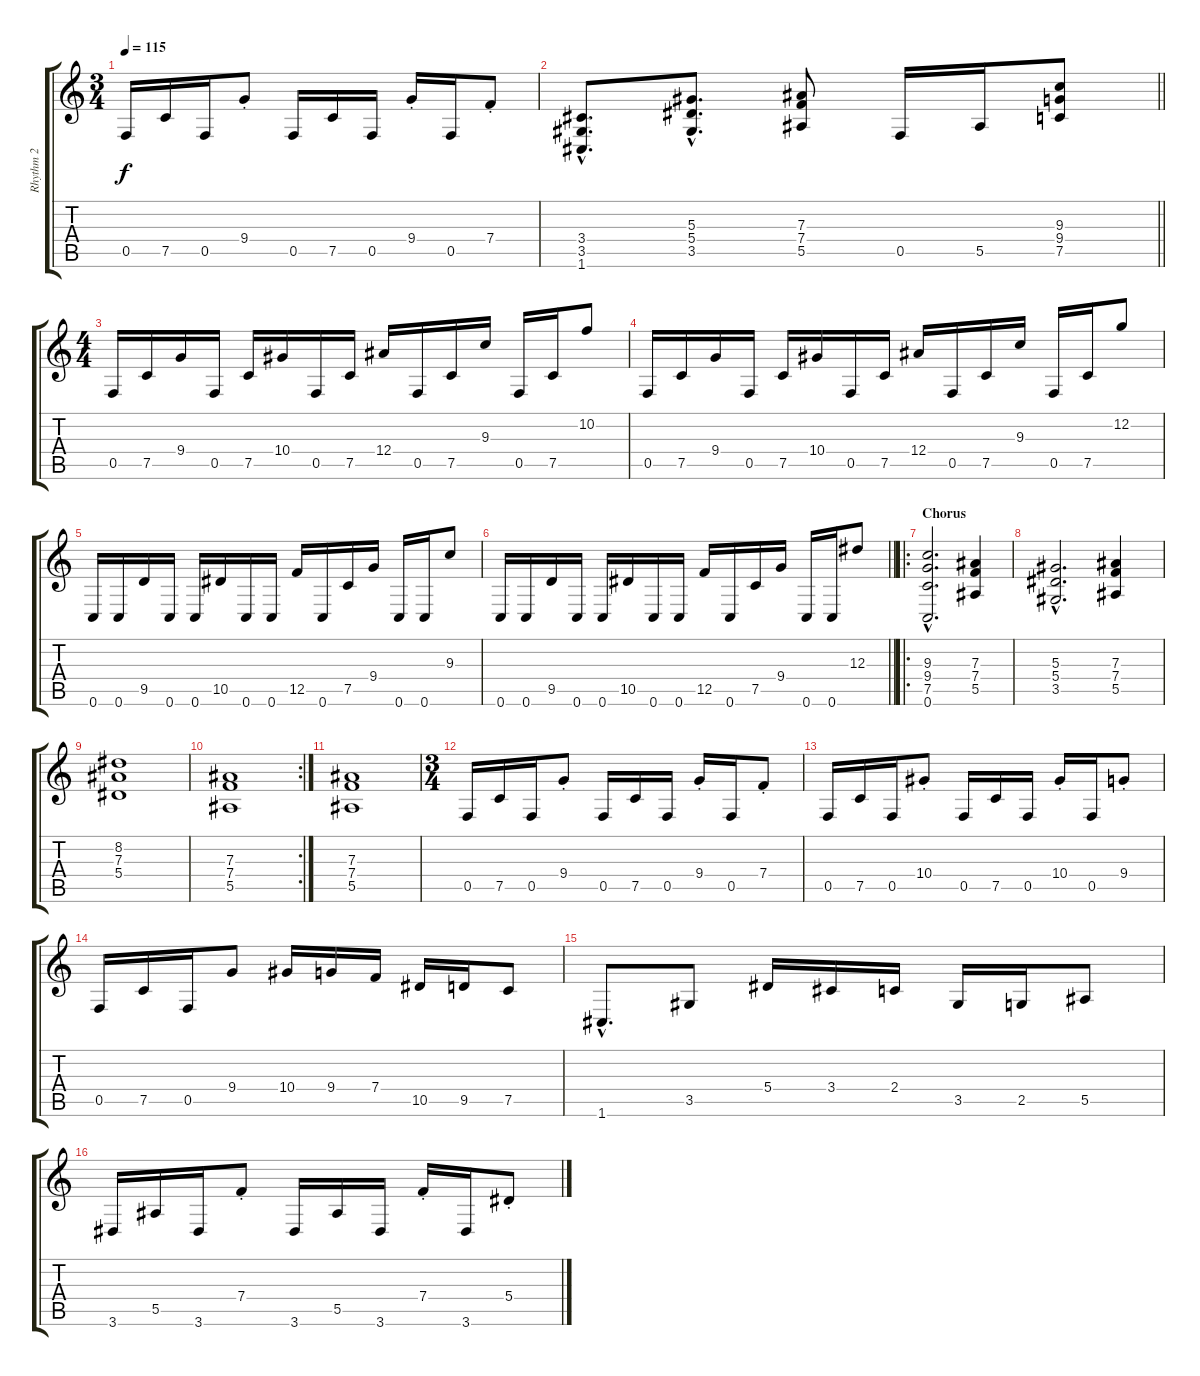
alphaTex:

\track ("Rhythm 2" "Rhythm 2") {instrument distortionguitar}
\staff {score tabs}
\tuning (C4 G3 Eb3 Bb2 F2 C2) {hide}
\ts (3 4)
\tempo 115
\clef g2
\ks c
0.5.16{dy f} 7.5.16 0.5.16 9.4{st}.8 0.5.16 7.5.16 0.5.16 9.4{st}.16 0.5.16 7.4{st}.8 |
\barLineRight lightlight
(3.4{hac} 3.5{hac} 1.6{hac}).8{d} (5.3{hac} 5.4{hac} 3.5{hac}).8{d} (7.3 7.4 5.5).8 0.5.16 5.5.16 (9.3 9.4 7.5).8 |
\ts (4 4)
0.5.16 7.5.16 9.4.16 0.5.16 7.5.16 10.4.16 0.5.16 7.5.16 12.4.16 0.5.16 7.5.16 9.3.16 0.5.16 7.5.16 10.2.8 |
0.5.16 7.5.16 9.4.16 0.5.16 7.5.16 10.4.16 0.5.16 7.5.16 12.4.16 0.5.16 7.5.16 9.3.16 0.5.16 7.5.16 12.2.8 |
0.6.16 0.6.16 9.5.16 0.6.16 0.6.16 10.5.16 0.6.16 0.6.16 12.5.16 0.6.16 7.5.16 9.4.16 0.6.16 0.6.16 9.3.8 |
\barLineRight lightlight
0.6.16 0.6.16 9.5.16 0.6.16 0.6.16 10.5.16 0.6.16 0.6.16 12.5.16 0.6.16 7.5.16 9.4.16 0.6.16 0.6.16 12.3.8 |
\ro
\section ("" "Chorus")
(9.3{hac} 9.4{hac} 7.5{hac} 0.6{hac}).2{d} (7.3 7.4 5.5).4 |
(5.3{hac} 5.4{hac} 3.5{hac}).2{d} (7.3 7.4 5.5).4 |
(8.2 7.3 5.4).1 |
\rc 2
(7.3 7.4 5.5).1 |
(7.3 7.4 5.5).1 |
\ts (3 4)
0.5.16 7.5.16 0.5.16 9.4{st}.8 0.5.16 7.5.16 0.5.16 9.4{st}.16 0.5.16 7.4{st}.8 |
0.5.16 7.5.16 0.5.16 10.4{st}.8 0.5.16 7.5.16 0.5.16 10.4{st}.16 0.5.16 9.4{st}.8 |
0.5.16 7.5.16 0.5.16 9.4.8 10.4.16 9.4.16 7.4.16 10.5.16 9.5.16 7.5.8 |
1.6{hac}.8{d} 3.5.8 5.4.16 3.4.16 2.4.16 3.5.16 2.5.16 5.5.8 |
3.6.16 5.5.16 3.6.16 7.4{st}.8 3.6.16 5.5.16 3.6.16 7.4{st}.16 3.6.16 5.4{st}.8
